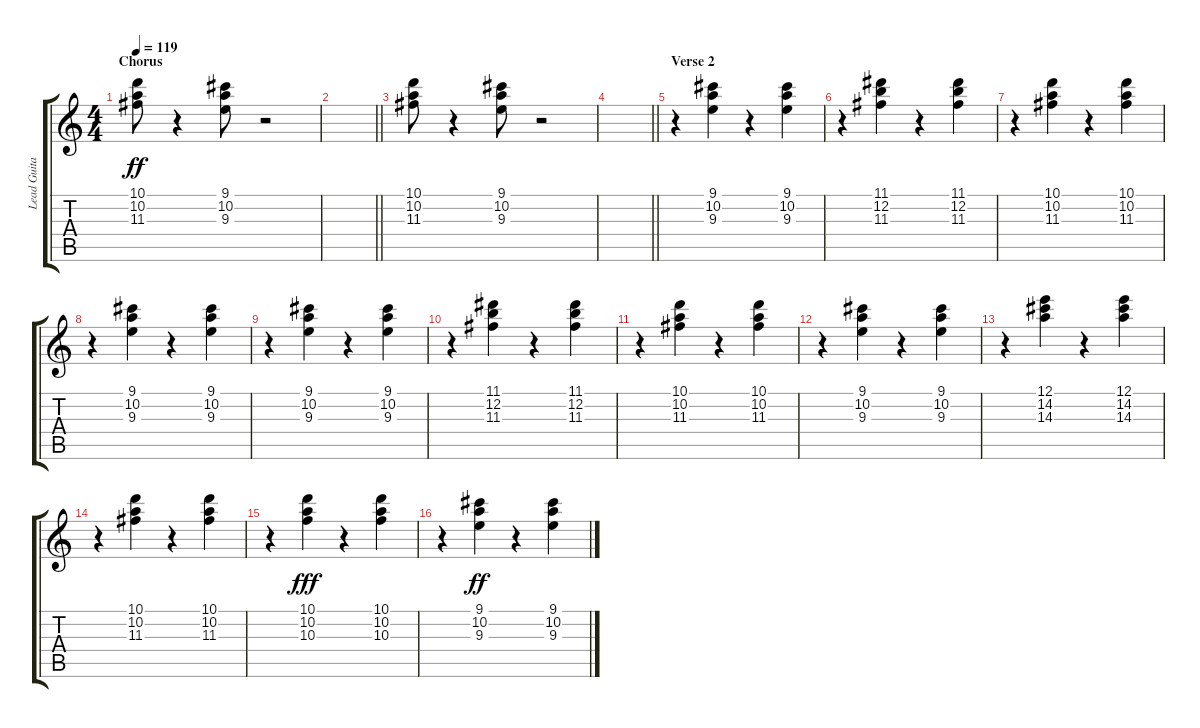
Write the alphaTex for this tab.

\track ("Lead Guitar (George Harrison)" "Lead Guita") {instrument distortionguitar}
\staff {score tabs}
\tuning (E4 B3 G3 D3 A2 E2) {hide}
\ts (4 4)
\section ("" "Chorus")
\tempo 119
\clef g2
\ks c
(10.1 10.2 11.3).8{dy ff} r.4 (9.1 10.2 9.3).8 r.2 |
\barLineRight lightlight
|
(10.1 10.2 11.3).8 r.4 (9.1 10.2 9.3).8 r.2 |
\barLineRight lightlight
|
\section ("" "Verse 2")
r.4 (9.1 10.2 9.3).4 r.4 (9.1 10.2 9.3).4 |
r.4 (11.1 12.2 11.3).4 r.4 (11.1 12.2 11.3).4 |
r.4 (10.1 10.2 11.3).4 r.4 (10.1 10.2 11.3).4 |
r.4 (9.1 10.2 9.3).4 r.4 (9.1 10.2 9.3).4 |
r.4 (9.1 10.2 9.3).4 r.4 (9.1 10.2 9.3).4 |
r.4 (11.1 12.2 11.3).4 r.4 (11.1 12.2 11.3).4 |
r.4 (10.1 10.2 11.3).4 r.4 (10.1 10.2 11.3).4 |
r.4 (9.1 10.2 9.3).4 r.4 (9.1 10.2 9.3).4 |
r.4 (12.1 14.2 14.3).4 r.4 (12.1 14.2 14.3).4 |
r.4 (10.1 10.2 11.3).4 r.4 (10.1 10.2 11.3).4 |
r.4 (10.1 10.2 10.3).4{dy fff} r.4 (10.1 10.2 10.3).4 |
r.4 (9.1 10.2 9.3).4{dy ff} r.4 (9.1 10.2 9.3).4
